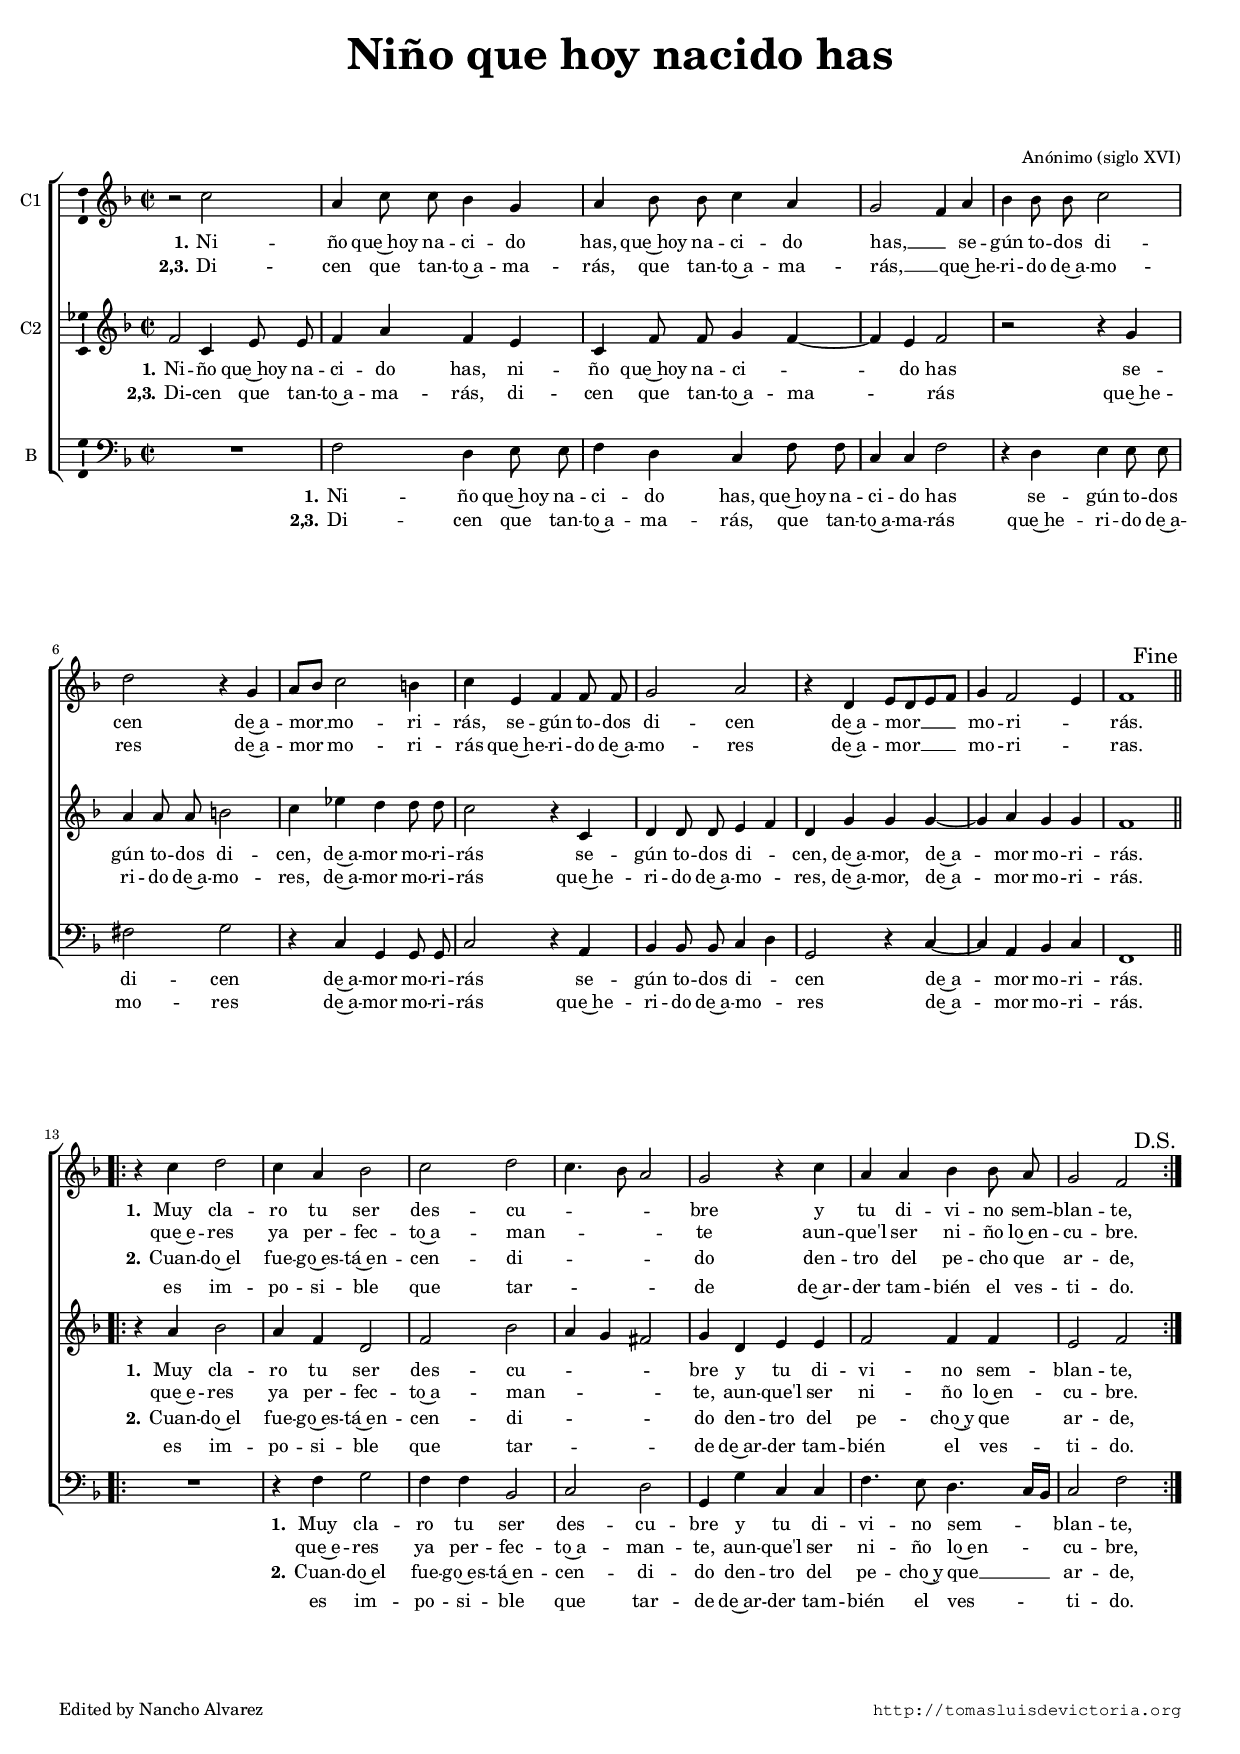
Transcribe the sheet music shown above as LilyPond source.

\version "2.18.0"

#(set-default-paper-size "a4")
#(set-global-staff-size 15.0)
#(ly:set-option 'point-and-click #f)
%nomobile

ss=\once \set suggestAccidentals = ##t
cresc=\markup{\italic "cresc."}
dim=\markup{\italic "dim."}
rit=\markup{\italic "rit."}
italicas=\override LyricText.font-shape = #'italic
rectas=\override LyricText.font-shape = #'upright


htitle="Niño que hoy nacido has"
hcomposer="Anónimo"

\header {
	title=\markup{\column{\fontsize #4 "Niño que hoy nacido has" }}
	composer="Anónimo (siglo XVI)"
        pdfauthor=\composer
	% De un impreso italiano del XVI
	subtitle=\markup{\column{" " " " " " }}
	%poet=\markup{""}
	%opus="(-)"
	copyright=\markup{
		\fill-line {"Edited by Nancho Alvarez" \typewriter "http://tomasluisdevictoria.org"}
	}
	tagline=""
}

global={\key f \major \time 2/2 \skip 1*12 \bar ".|:-||" \break
				\skip 1*7 \bar ":|."  }


cantus=\relative c''{
	\override TextScript.padding = #1.5
	 \override Score.RehearsalMark.self-alignment-X = #right
	 \override Score.RehearsalMark.break-visibility = #begin-of-line-invisible
	 r2 c
	 a4 c8 c bes4 g
	 a bes8 bes c4 a
	 g2 f4 a
	 bes4 bes8 bes c2 \break
	 d r4 g,
	 a8[ bes] c2 b4
	 c4 e, f f8 f
	 g2 a
	 r4 d, e8[ d e f]
	 g4 f2 e4
	 f1
        \mark "Fine"
	r4 c' d2
	c4 a bes2
	c d
	c4. bes8 a2
	g2 r4 c
	a a bes bes8 a
	g2 f
	\mark "D.S."

}

altus=\relative c'{
	f2 c4 e8 e
	f4 a f e
	c f8 f g4 f ~
	f e f2
	r2 r4 g
	a a8 a b2
	c4 ees d d8 d
	c2 r4 c,
	d d8 d e4 f
	d g g g ~
	g a g g
	f1
	r4 a bes2
	a4 f d2
	f bes
	a4 g fis2
	g4 d e e
	f2 f4 f
	e2 f
}

tenor=\relative c{
	R1
	f2 d4 e8 e
	f4 d c f8 f
	c4 c f2
	r4 d e e8 e
	fis2 g
	r4 c, g g8 g
	c2 r4 a
	bes4 bes8 bes c4 d
	g,2 r4 c ~
	c a bes c
	f,1
	R1
	r4 f' g2
	f4 f bes,2
	c d
	g,4 g' c, c
	f4. e8 d4. c16[ bes]
	c2 f
}


textocantus=\lyricmode{
\set stanza = "1."
Ni -- ño que~hoy na -- ci -- do has,
que~hoy na -- ci -- do has, __ _
se -- gún to -- dos di -- cen
de~a -- mor __ mo -- ri -- rás,
se -- gún to -- dos di -- cen
de~a -- mor __ mo -- ri -- _ rás.
\set stanza = "1."
Muy cla -- ro tu ser des -- cu -- _ _ _ bre
y tu di -- vi -- no sem -- blan -- te,
}

textoaltus=\lyricmode{
\set stanza = "1."
Ni -- ño que~hoy na -- ci -- do has,
ni -- ño que~hoy na -- ci -- _ do has
se -- gún to -- dos di -- cen,
de~a -- mor mo -- ri -- rás
se -- gún to -- dos di -- _ cen,
de~a -- mor, de~a -- mor mo -- ri -- rás.
\set stanza = "1."
Muy cla -- ro tu ser des -- cu -- _ _ _ bre
y tu di -- vi -- no sem -- blan -- te,
}

textotenor=\lyricmode{
\set stanza = "1."
Ni -- ño que~hoy na -- ci -- do has,
que~hoy na -- ci -- do has
se -- gún to -- dos di -- cen
de~a -- mor mo -- ri -- rás
se -- gún to -- dos di -- _ cen
de~a -- mor mo -- ri -- rás.
\set stanza = "1."
Muy cla -- ro tu ser des -- cu -- bre
y tu di -- vi -- no sem -- _ blan -- te,
}

textocantusb=\lyricmode{
\set stanza = "2,3."
Di -- cen que tan -- to~a -- ma -- rás, 
que tan -- to~a -- ma -- rás, __ _
que~he -- ri -- do de~a -- mo -- res
de~a -- mor mo -- ri -- rás
que~he -- ri -- do de~a -- mo -- res
de~a -- mor __ mo -- ri -- _ ras. 
que~e -- res
ya per -- fec -- to~a -- man -- _ _ _ te % perfetto
aun -- que'l ser ni -- ño lo~en -- cu -- bre.
}
textoaltusb=\lyricmode{
\set stanza = "2,3."
Di -- cen que tan -- to~a -- ma -- rás,
di -- cen que tan -- to~a -- ma -- _ rás
que~he -- ri -- do de~a -- mo -- res,
de~a -- mor mo -- ri -- rás
que~he -- ri -- do de~a -- mo -- _ res,
de~a -- mor, de~a -- mor mo -- ri -- rás.
que~e -- res ya per -- fec -- to~a -- man -- _ _ _ te,
aun -- que'l ser ni -- ño lo~en -- cu -- bre.
}

textotenorb=\lyricmode{
\set stanza = "2,3."
Di -- cen que tan -- to~a -- ma -- rás,
que tan -- to~a -- ma -- rás
que~he -- ri -- do de~a -- mo -- res
de~a -- mor mo -- ri -- rás
que~he -- ri -- do de~a -- mo -- _ res
de~a -- mor mo -- ri -- rás.
que~e -- res ya per -- fec -- to~a -- man -- te,
aun -- que'l ser ni -- ño lo~en -- _ cu -- bre,
}

textocantusc=\lyricmode{
_ _ _ _ _ _ _ _ _ _ _ _ _ _ _ 
_ _ _ _ _ _ _ _ _ _ _ _ _ _ _
_ _ _ _ _ _
\set stanza = "2."
Cuan -- do~el fue -- go~es -- tá~en -- cen -- di -- _ _ _ do % Quando
den -- tro del pe -- cho que ar -- de,
}

textoaltusc=\lyricmode{
_ _ _ _ _ _ _ _ _ _ _ _ _ _ _ _ _ _ _ _ 
_ _ _ _ _ _ _ _ _ _ _ _ _ _ _ _ _ _ _ _ 
\set stanza = "2."
Cuan -- do~el fue -- go~es -- tá~en -- cen -- di -- _ _ _ do
den -- tro del pe -- cho~y que ar -- de,
}

textotenorc=\lyricmode{
_ _ _ _ _ _ _ _ _ _ _ _ _ _ _ _ _ _ _ _ _ 
_ _ _ _ _ _ _ _ _ _ _ 
_ _ _ 
\set stanza = "2."
Cuan -- do~el fue -- go~es -- tá~en -- cen -- di -- do
den -- tro del pe -- cho~y que __ _ ar -- de,
}

textocantusd=\lyricmode{
_ _ _ _ _ _ _ _ _ _ _ _ _ _ _ 
_ _ _ _ _ _ _ _ _ _ _ _ _
_ _ _ _ _ _ _ _
es % bug de lilypond
im -- po -- si -- ble que tar -- _ _ _ de
de~ar -- der tam -- bién el ves -- ti -- do.
}

textoaltusd=\lyricmode{
_ _ _ _ _ _ _ _ _ _ _ _ _ _ _ 
_ _ _ _ _ _ _ _ _ _ _ _ _ _
_ _ _ _ _ _ _ _ _ _ _ 
es im -- po -- si -- ble que tar -- _ _ _ de
de~ar -- der tam -- bién el ves -- ti -- do.
}

textotenord=\lyricmode{
_ _ _ _ _ _ _ _ _ _ _ _ _ 
_ _ _ _ _ _ _ _ _ _ _ _ _ 
_ _ _ _ _ _ _ _ _ 
es im -- po -- si -- ble que tar -- de
de~ar -- der tam -- bién el ves -- _ ti -- do.
}


\score {
\new ChoirStaff<<

	\new Staff <<\global
	\new Voice="v1" {
		\set Staff.instrumentName="C1 "  % Canto 1
		\clef "treble"
		\cantus }
	\new Lyrics \lyricsto "v1" {\textocantus }
	\new Lyrics \lyricsto "v1" {\textocantusb }
	\new Lyrics \lyricsto "v1" {\textocantusc }
	\new Lyrics \lyricsto "v1" {\textocantusd }
	>>

	
	\new Staff << \global
	\new Voice="v2" {
		\set Staff.instrumentName="C2 " % Canto 2
		\clef "treble" 
		\altus}
	\new Lyrics \lyricsto "v2" {\textoaltus }
	\new Lyrics \lyricsto "v2" {\textoaltusb }
	\new Lyrics \lyricsto "v2" {\textoaltusc }
	\new Lyrics \lyricsto "v2" {\textoaltusd }
	>>

	
	\new Staff <<\global
	\new Voice="v3" {
		\set Staff.instrumentName="B  " % Basso
		\clef "bass"
		\tenor }
	\new Lyrics \lyricsto "v3" {\textotenor }
	\new Lyrics \lyricsto "v3" {\textotenorb }
	\new Lyrics \lyricsto "v3" {\textotenorc }
	\new Lyrics \lyricsto "v3" {\textotenord }
	>>
	

>>

\layout{ 
	\context {\Lyrics 
		\override VerticalAxisGroup.staff-affinity = #UP
		\override VerticalAxisGroup.nonstaff-relatedstaff-spacing =
			#'((basic-distance . 0) (minimum-distance . 0) (padding . 1))
		\override VerticalAxisGroup.nonstaff-nonstaff-spacing =
			#'((basic-distance . 0) (minimum-distance . 0) (padding . 1))
                %\override LyricText.font-size = #1.2
		\override LyricHyphen.minimum-distance = #0.5
	}
	\context {\Score 
		tempoHideNote = ##t
		\override BarNumber.padding = #2 
	}
	\context {\Voice 
		%melismaBusyProperties = #'()
		autoBeaming = ##f
	}
	\context {\Staff 
                %\RemoveEmptyStaves
                %\override VerticalAxisGroup.remove-first = ##t
		\override VerticalAxisGroup.staff-staff-spacing =
			#'((basic-distance . 11) (minimum-distance . 0) (padding . 1))
		\consists Ambitus_engraver 
		\override LigatureBracket.padding = #1
	}
}

%\midi { \mtempo }

}


\paper{
	evenHeaderMarkup=\markup  \fill-line { \fromproperty #'page:page-number-string \htitle \hcomposer }
	oddHeaderMarkup= \markup  \fill-line { \on-the-fly #not-first-page \hcomposer \on-the-fly #not-first-page \htitle \on-the-fly #not-first-page \fromproperty #'page:page-number-string }
	system-count=3
        page-count = 1
	ragged-last-bottom = ##f
	indent=0.0\cm
	system-system-spacing =
	#'((basic-distance . 20) (minimum-distance . 0) (padding . 5))
	top-system-spacing = % header
	#'((basic-distance . 8) (minimum-distance . 0) (padding . 0))
	last-bottom-spacing = % footer
	#'((basic-distance . 20) (minimum-distance . 0) (padding . 0))

}
